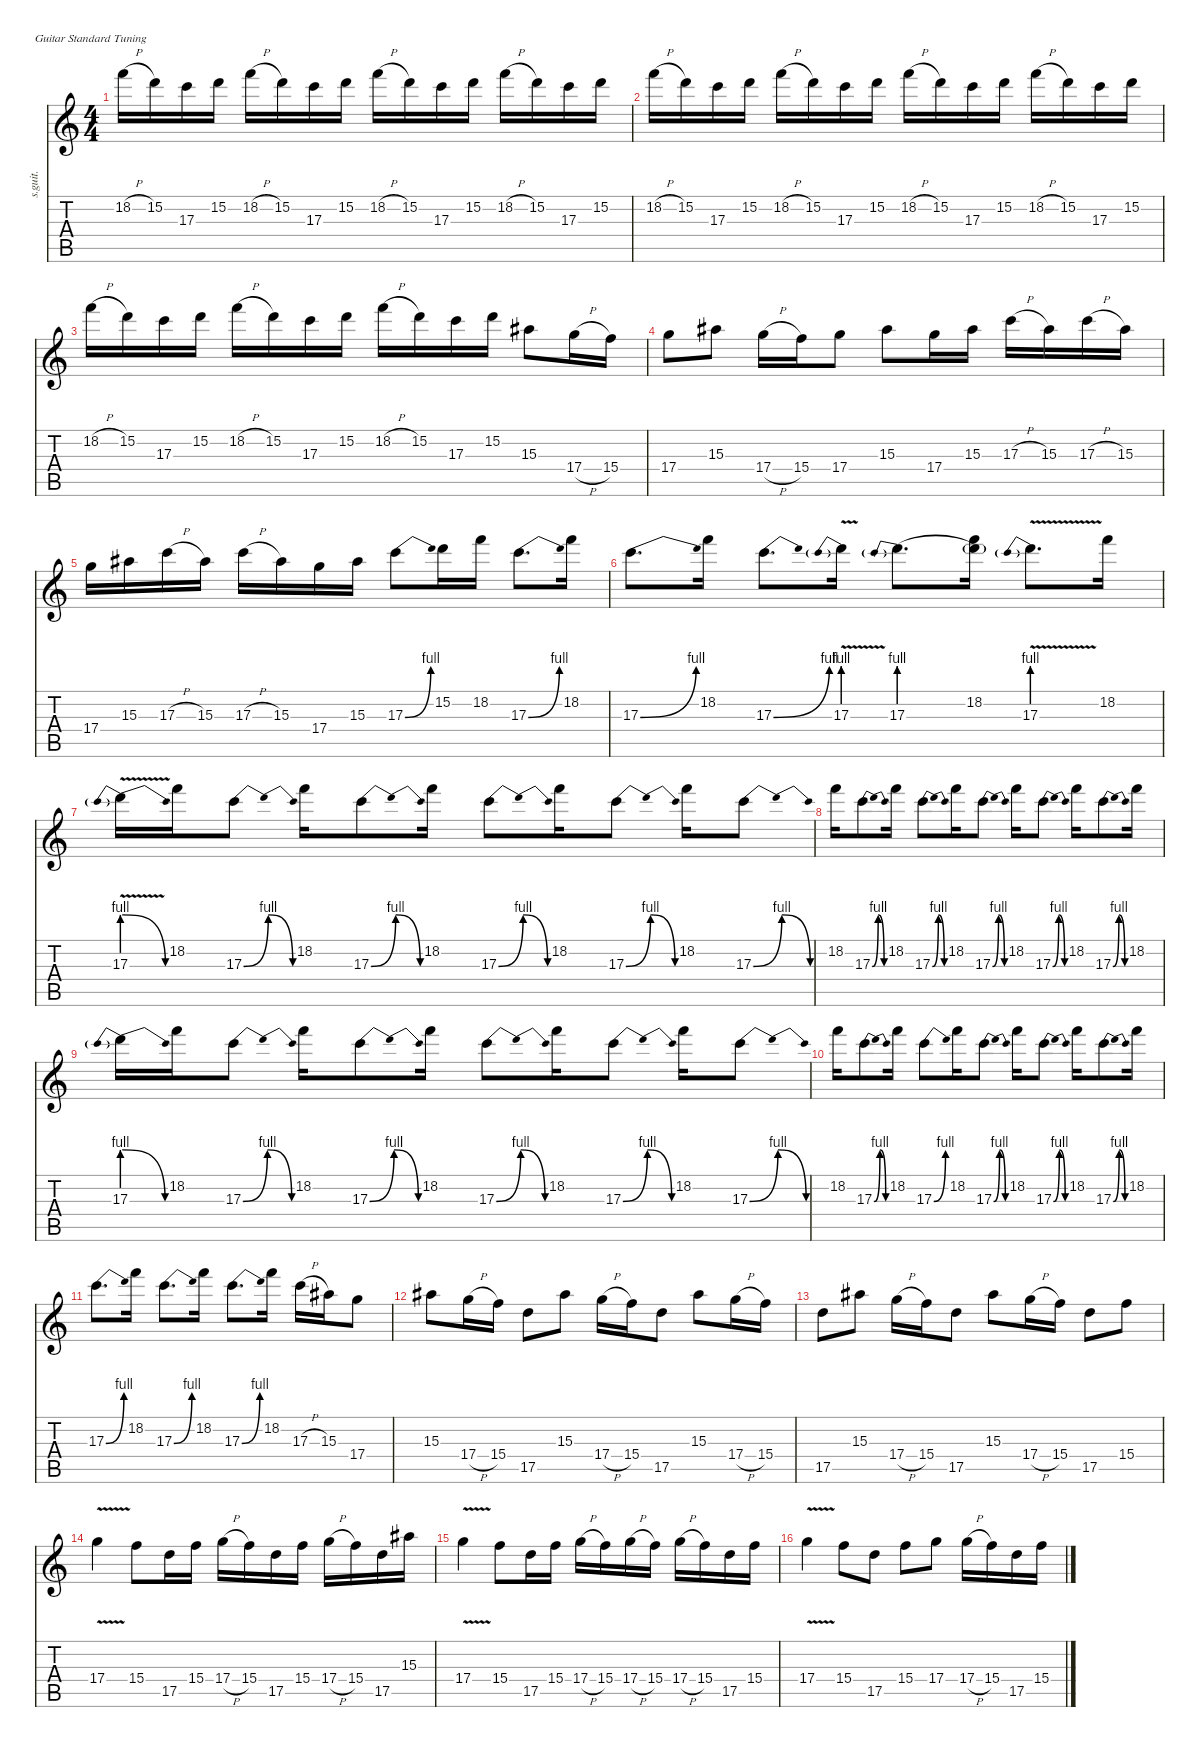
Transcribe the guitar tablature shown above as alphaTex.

\defaultSystemsLayout 4
\hideDynamics
\bracketExtendMode nobrackets
\track ("Allen Collins (Lead Guitar-Left Stereo)" "s.guit.") {instrument overdrivenguitar}
\staff {score tabs}
\tuning (E4 B3 G3 D3 A2 E2)
\ts (4 4)
\tempo (150 hide)
\clef g2
\ks c
18.2{h}.16{lyrics (0 "") lyrics (1 "") lyrics (2 "") lyrics (3 "") lyrics (4 "") dy f} 15.2.16{lyrics (0 "") lyrics (1 "") lyrics (2 "") lyrics (3 "") lyrics (4 "")} 17.3.16{lyrics (0 "") lyrics (1 "") lyrics (2 "") lyrics (3 "") lyrics (4 "")} 15.2.16{lyrics (0 "") lyrics (1 "") lyrics (2 "") lyrics (3 "") lyrics (4 "")} 18.2{h}.16{lyrics (0 "") lyrics (1 "") lyrics (2 "") lyrics (3 "") lyrics (4 "")} 15.2.16{lyrics (0 "") lyrics (1 "") lyrics (2 "") lyrics (3 "") lyrics (4 "")} 17.3.16{lyrics (0 "") lyrics (1 "") lyrics (2 "") lyrics (3 "") lyrics (4 "")} 15.2.16{lyrics (0 "") lyrics (1 "") lyrics (2 "") lyrics (3 "") lyrics (4 "")} 18.2{h}.16{lyrics (0 "") lyrics (1 "") lyrics (2 "") lyrics (3 "") lyrics (4 "")} 15.2.16{lyrics (0 "") lyrics (1 "") lyrics (2 "") lyrics (3 "") lyrics (4 "")} 17.3.16{lyrics (0 "") lyrics (1 "") lyrics (2 "") lyrics (3 "") lyrics (4 "")} 15.2.16{lyrics (0 "") lyrics (1 "") lyrics (2 "") lyrics (3 "") lyrics (4 "")} 18.2{h}.16{lyrics (0 "") lyrics (1 "") lyrics (2 "") lyrics (3 "") lyrics (4 "")} 15.2.16{lyrics (0 "") lyrics (1 "") lyrics (2 "") lyrics (3 "") lyrics (4 "")} 17.3.16{lyrics (0 "") lyrics (1 "") lyrics (2 "") lyrics (3 "") lyrics (4 "")} 15.2.16{lyrics (0 "") lyrics (1 "") lyrics (2 "") lyrics (3 "") lyrics (4 "")} |
18.2{h}.16{lyrics (0 "") lyrics (1 "") lyrics (2 "") lyrics (3 "") lyrics (4 "")} 15.2.16{lyrics (0 "") lyrics (1 "") lyrics (2 "") lyrics (3 "") lyrics (4 "")} 17.3.16{lyrics (0 "") lyrics (1 "") lyrics (2 "") lyrics (3 "") lyrics (4 "")} 15.2.16{lyrics (0 "") lyrics (1 "") lyrics (2 "") lyrics (3 "") lyrics (4 "")} 18.2{h}.16{lyrics (0 "") lyrics (1 "") lyrics (2 "") lyrics (3 "") lyrics (4 "")} 15.2.16{lyrics (0 "") lyrics (1 "") lyrics (2 "") lyrics (3 "") lyrics (4 "")} 17.3.16{lyrics (0 "") lyrics (1 "") lyrics (2 "") lyrics (3 "") lyrics (4 "")} 15.2.16{lyrics (0 "") lyrics (1 "") lyrics (2 "") lyrics (3 "") lyrics (4 "")} 18.2{h}.16{lyrics (0 "") lyrics (1 "") lyrics (2 "") lyrics (3 "") lyrics (4 "")} 15.2.16{lyrics (0 "") lyrics (1 "") lyrics (2 "") lyrics (3 "") lyrics (4 "")} 17.3.16{lyrics (0 "") lyrics (1 "") lyrics (2 "") lyrics (3 "") lyrics (4 "")} 15.2.16{lyrics (0 "") lyrics (1 "") lyrics (2 "") lyrics (3 "") lyrics (4 "")} 18.2{h}.16{lyrics (0 "") lyrics (1 "") lyrics (2 "") lyrics (3 "") lyrics (4 "")} 15.2.16{lyrics (0 "") lyrics (1 "") lyrics (2 "") lyrics (3 "") lyrics (4 "")} 17.3.16{lyrics (0 "") lyrics (1 "") lyrics (2 "") lyrics (3 "") lyrics (4 "")} 15.2.16{lyrics (0 "") lyrics (1 "") lyrics (2 "") lyrics (3 "") lyrics (4 "")} |
18.2{h}.16{lyrics (0 "") lyrics (1 "") lyrics (2 "") lyrics (3 "") lyrics (4 "")} 15.2.16{lyrics (0 "") lyrics (1 "") lyrics (2 "") lyrics (3 "") lyrics (4 "")} 17.3.16{lyrics (0 "") lyrics (1 "") lyrics (2 "") lyrics (3 "") lyrics (4 "")} 15.2.16{lyrics (0 "") lyrics (1 "") lyrics (2 "") lyrics (3 "") lyrics (4 "")} 18.2{h}.16{lyrics (0 "") lyrics (1 "") lyrics (2 "") lyrics (3 "") lyrics (4 "")} 15.2.16{lyrics (0 "") lyrics (1 "") lyrics (2 "") lyrics (3 "") lyrics (4 "")} 17.3.16{lyrics (0 "") lyrics (1 "") lyrics (2 "") lyrics (3 "") lyrics (4 "")} 15.2.16{lyrics (0 "") lyrics (1 "") lyrics (2 "") lyrics (3 "") lyrics (4 "")} 18.2{h}.16{lyrics (0 "") lyrics (1 "") lyrics (2 "") lyrics (3 "") lyrics (4 "")} 15.2.16{lyrics (0 "") lyrics (1 "") lyrics (2 "") lyrics (3 "") lyrics (4 "")} 17.3.16{lyrics (0 "") lyrics (1 "") lyrics (2 "") lyrics (3 "") lyrics (4 "")} 15.2.16{lyrics (0 "") lyrics (1 "") lyrics (2 "") lyrics (3 "") lyrics (4 "")} 15.3{acc #}.8{lyrics (0 "") lyrics (1 "") lyrics (2 "") lyrics (3 "") lyrics (4 "")} 17.4{h}.16{lyrics (0 "") lyrics (1 "") lyrics (2 "") lyrics (3 "") lyrics (4 "")} 15.4.16{lyrics (0 "") lyrics (1 "") lyrics (2 "") lyrics (3 "") lyrics (4 "")} |
17.4.8{lyrics (0 "") lyrics (1 "") lyrics (2 "") lyrics (3 "") lyrics (4 "")} 15.3{acc #}.8{lyrics (0 "") lyrics (1 "") lyrics (2 "") lyrics (3 "") lyrics (4 "")} 17.4{h}.16{lyrics (0 "") lyrics (1 "") lyrics (2 "") lyrics (3 "") lyrics (4 "")} 15.4.16{lyrics (0 "") lyrics (1 "") lyrics (2 "") lyrics (3 "") lyrics (4 "")} 17.4.8{lyrics (0 "") lyrics (1 "") lyrics (2 "") lyrics (3 "") lyrics (4 "")} 15.3{acc #}.8{lyrics (0 "") lyrics (1 "") lyrics (2 "") lyrics (3 "") lyrics (4 "")} 17.4.16{lyrics (0 "") lyrics (1 "") lyrics (2 "") lyrics (3 "") lyrics (4 "")} 15.3{acc #}.16{lyrics (0 "") lyrics (1 "") lyrics (2 "") lyrics (3 "") lyrics (4 "")} 17.3{h}.16{lyrics (0 "") lyrics (1 "") lyrics (2 "") lyrics (3 "") lyrics (4 "")} 15.3{acc #}.16{lyrics (0 "") lyrics (1 "") lyrics (2 "") lyrics (3 "") lyrics (4 "")} 17.3{h}.16{lyrics (0 "") lyrics (1 "") lyrics (2 "") lyrics (3 "") lyrics (4 "")} 15.3{acc #}.16{lyrics (0 "") lyrics (1 "") lyrics (2 "") lyrics (3 "") lyrics (4 "")} |
17.4.16{lyrics (0 "") lyrics (1 "") lyrics (2 "") lyrics (3 "") lyrics (4 "")} 15.3{acc #}.16{lyrics (0 "") lyrics (1 "") lyrics (2 "") lyrics (3 "") lyrics (4 "")} 17.3{h}.16{lyrics (0 "") lyrics (1 "") lyrics (2 "") lyrics (3 "") lyrics (4 "")} 15.3{acc #}.16{lyrics (0 "") lyrics (1 "") lyrics (2 "") lyrics (3 "") lyrics (4 "")} 17.3{h}.16{lyrics (0 "") lyrics (1 "") lyrics (2 "") lyrics (3 "") lyrics (4 "")} 15.3{acc #}.16{lyrics (0 "") lyrics (1 "") lyrics (2 "") lyrics (3 "") lyrics (4 "")} 17.4.16{lyrics (0 "") lyrics (1 "") lyrics (2 "") lyrics (3 "") lyrics (4 "")} 15.3{acc #}.16{lyrics (0 "") lyrics (1 "") lyrics (2 "") lyrics (3 "") lyrics (4 "")} 17.3{be (bend 0 0 30 4)}.8{lyrics (0 "") lyrics (1 "") lyrics (2 "") lyrics (3 "") lyrics (4 "")} 15.2.16{lyrics (0 "") lyrics (1 "") lyrics (2 "") lyrics (3 "") lyrics (4 "")} 18.2.16{lyrics (0 "") lyrics (1 "") lyrics (2 "") lyrics (3 "") lyrics (4 "")} 17.3{be (bend 0 0 30 4)}.8{d lyrics (0 "") lyrics (1 "") lyrics (2 "") lyrics (3 "") lyrics (4 "")} 18.2.16{lyrics (0 "") lyrics (1 "") lyrics (2 "") lyrics (3 "") lyrics (4 "")} |
17.3{be (bend 0 0 30 4)}.8{d lyrics (0 "") lyrics (1 "") lyrics (2 "") lyrics (3 "") lyrics (4 "")} 18.2.16{lyrics (0 "") lyrics (1 "") lyrics (2 "") lyrics (3 "") lyrics (4 "")} 17.3{be (bend 0 0 30 4)}.8{d lyrics (0 "") lyrics (1 "") lyrics (2 "") lyrics (3 "") lyrics (4 "")} 17.3{be (prebend 0 4 60 4) v}.16{lyrics (0 "") lyrics (1 "") lyrics (2 "") lyrics (3 "") lyrics (4 "")} 17.3{be (prebend 0 4 60 4)}.8{d lyrics (0 "") lyrics (1 "") lyrics (2 "") lyrics (3 "") lyrics (4 "")} (18.2 17.3{t}).16{lyrics (0 "") lyrics (1 "") lyrics (2 "") lyrics (3 "") lyrics (4 "")} 17.3{be (prebend 0 4 60 4) v}.8{d lyrics (0 "") lyrics (1 "") lyrics (2 "") lyrics (3 "") lyrics (4 "")} 18.2.16{lyrics (0 "") lyrics (1 "") lyrics (2 "") lyrics (3 "") lyrics (4 "")} |
17.3{be (prebendrelease 0 4 40.199999999999996 0) v}.16{lyrics (0 "") lyrics (1 "") lyrics (2 "") lyrics (3 "") lyrics (4 "")} 18.2.16{lyrics (0 "") lyrics (1 "") lyrics (2 "") lyrics (3 "") lyrics (4 "")} 17.3{be (bendrelease 0 0 30 4 30 4 60 0)}.8{lyrics (0 "") lyrics (1 "") lyrics (2 "") lyrics (3 "") lyrics (4 "")} 18.2.16{lyrics (0 "") lyrics (1 "") lyrics (2 "") lyrics (3 "") lyrics (4 "")} 17.3{be (bendrelease 0 0 30 4 30 4 60 0)}.8{lyrics (0 "") lyrics (1 "") lyrics (2 "") lyrics (3 "") lyrics (4 "")} 18.2.16{lyrics (0 "") lyrics (1 "") lyrics (2 "") lyrics (3 "") lyrics (4 "")} 17.3{be (bendrelease 0 0 30 4 30 4 60 0)}.8{lyrics (0 "") lyrics (1 "") lyrics (2 "") lyrics (3 "") lyrics (4 "")} 18.2.16{lyrics (0 "") lyrics (1 "") lyrics (2 "") lyrics (3 "") lyrics (4 "")} 17.3{be (bendrelease 0 0 30 4 30 4 60 0)}.8{lyrics (0 "") lyrics (1 "") lyrics (2 "") lyrics (3 "") lyrics (4 "")} 18.2.16{lyrics (0 "") lyrics (1 "") lyrics (2 "") lyrics (3 "") lyrics (4 "")} 17.3{be (bendrelease 0 0 30 4 30 4 60 0)}.8{lyrics (0 "") lyrics (1 "") lyrics (2 "") lyrics (3 "") lyrics (4 "")} |
18.2.16{lyrics (0 "") lyrics (1 "") lyrics (2 "") lyrics (3 "") lyrics (4 "")} 17.3{be (bendrelease 0 0 30 4 30 4 60 0)}.8{lyrics (0 "") lyrics (1 "") lyrics (2 "") lyrics (3 "") lyrics (4 "")} 18.2.16{lyrics (0 "") lyrics (1 "") lyrics (2 "") lyrics (3 "") lyrics (4 "")} 17.3{be (bendrelease 0 0 30 4 30 4 60 0)}.8{lyrics (0 "") lyrics (1 "") lyrics (2 "") lyrics (3 "") lyrics (4 "")} 18.2.16{lyrics (0 "") lyrics (1 "") lyrics (2 "") lyrics (3 "") lyrics (4 "")} 17.3{be (bendrelease 0 0 30 4 30 4 60 0)}.8{lyrics (0 "") lyrics (1 "") lyrics (2 "") lyrics (3 "") lyrics (4 "")} 18.2.16{lyrics (0 "") lyrics (1 "") lyrics (2 "") lyrics (3 "") lyrics (4 "")} 17.3{be (bendrelease 0 0 30 4 30 4 60 0)}.8{lyrics (0 "") lyrics (1 "") lyrics (2 "") lyrics (3 "") lyrics (4 "")} 18.2.16{lyrics (0 "") lyrics (1 "") lyrics (2 "") lyrics (3 "") lyrics (4 "")} 17.3{be (bendrelease 0 0 30 4 30 4 60 0)}.8{lyrics (0 "") lyrics (1 "") lyrics (2 "") lyrics (3 "") lyrics (4 "")} 18.2.16{lyrics (0 "") lyrics (1 "") lyrics (2 "") lyrics (3 "") lyrics (4 "")} |
17.3{be (prebendrelease 0 4 40.199999999999996 0)}.16{lyrics (0 "") lyrics (1 "") lyrics (2 "") lyrics (3 "") lyrics (4 "")} 18.2.16{lyrics (0 "") lyrics (1 "") lyrics (2 "") lyrics (3 "") lyrics (4 "")} 17.3{be (bendrelease 0 0 30 4 30 4 60 0)}.8{lyrics (0 "") lyrics (1 "") lyrics (2 "") lyrics (3 "") lyrics (4 "")} 18.2.16{lyrics (0 "") lyrics (1 "") lyrics (2 "") lyrics (3 "") lyrics (4 "")} 17.3{be (bendrelease 0 0 30 4 30 4 60 0)}.8{lyrics (0 "") lyrics (1 "") lyrics (2 "") lyrics (3 "") lyrics (4 "")} 18.2.16{lyrics (0 "") lyrics (1 "") lyrics (2 "") lyrics (3 "") lyrics (4 "")} 17.3{be (bendrelease 0 0 30 4 30 4 60 0)}.8{lyrics (0 "") lyrics (1 "") lyrics (2 "") lyrics (3 "") lyrics (4 "")} 18.2.16{lyrics (0 "") lyrics (1 "") lyrics (2 "") lyrics (3 "") lyrics (4 "")} 17.3{be (bendrelease 0 0 30 4 30 4 60 0)}.8{lyrics (0 "") lyrics (1 "") lyrics (2 "") lyrics (3 "") lyrics (4 "")} 18.2.16{lyrics (0 "") lyrics (1 "") lyrics (2 "") lyrics (3 "") lyrics (4 "")} 17.3{be (bendrelease 0 0 30 4 30 4 60 0)}.8{lyrics (0 "") lyrics (1 "") lyrics (2 "") lyrics (3 "") lyrics (4 "")} |
18.2.16{lyrics (0 "") lyrics (1 "") lyrics (2 "") lyrics (3 "") lyrics (4 "")} 17.3{be (bendrelease 0 0 30 4 30 4 60 0)}.8{lyrics (0 "") lyrics (1 "") lyrics (2 "") lyrics (3 "") lyrics (4 "")} 18.2.16{lyrics (0 "") lyrics (1 "") lyrics (2 "") lyrics (3 "") lyrics (4 "")} 17.3{be (bend 0 0 30 4)}.8{lyrics (0 "") lyrics (1 "") lyrics (2 "") lyrics (3 "") lyrics (4 "")} 18.2.16{lyrics (0 "") lyrics (1 "") lyrics (2 "") lyrics (3 "") lyrics (4 "")} 17.3{be (bendrelease 0 0 30 4 30 4 60 0)}.8{lyrics (0 "") lyrics (1 "") lyrics (2 "") lyrics (3 "") lyrics (4 "")} 18.2.16{lyrics (0 "") lyrics (1 "") lyrics (2 "") lyrics (3 "") lyrics (4 "")} 17.3{be (bendrelease 0 0 30 4 30 4 60 0)}.8{lyrics (0 "") lyrics (1 "") lyrics (2 "") lyrics (3 "") lyrics (4 "")} 18.2.16{lyrics (0 "") lyrics (1 "") lyrics (2 "") lyrics (3 "") lyrics (4 "")} 17.3{be (bendrelease 0 0 30 4 30 4 60 0)}.8{lyrics (0 "") lyrics (1 "") lyrics (2 "") lyrics (3 "") lyrics (4 "")} 18.2.16{lyrics (0 "") lyrics (1 "") lyrics (2 "") lyrics (3 "") lyrics (4 "")} |
17.3{be (bend 0 0 30 4)}.8{d lyrics (0 "") lyrics (1 "") lyrics (2 "") lyrics (3 "") lyrics (4 "")} 18.2.16{lyrics (0 "") lyrics (1 "") lyrics (2 "") lyrics (3 "") lyrics (4 "")} 17.3{be (bend 0 0 30 4)}.8{d lyrics (0 "") lyrics (1 "") lyrics (2 "") lyrics (3 "") lyrics (4 "")} 18.2.16{lyrics (0 "") lyrics (1 "") lyrics (2 "") lyrics (3 "") lyrics (4 "")} 17.3{be (bend 0 0 30 4)}.8{d lyrics (0 "") lyrics (1 "") lyrics (2 "") lyrics (3 "") lyrics (4 "")} 18.2.16{lyrics (0 "") lyrics (1 "") lyrics (2 "") lyrics (3 "") lyrics (4 "")} 17.3{h}.16{lyrics (0 "") lyrics (1 "") lyrics (2 "") lyrics (3 "") lyrics (4 "")} 15.3{acc #}.16{lyrics (0 "") lyrics (1 "") lyrics (2 "") lyrics (3 "") lyrics (4 "")} 17.4.8{lyrics (0 "") lyrics (1 "") lyrics (2 "") lyrics (3 "") lyrics (4 "")} |
15.3{acc #}.8{lyrics (0 "") lyrics (1 "") lyrics (2 "") lyrics (3 "") lyrics (4 "")} 17.4{h}.16{lyrics (0 "") lyrics (1 "") lyrics (2 "") lyrics (3 "") lyrics (4 "")} 15.4.16{lyrics (0 "") lyrics (1 "") lyrics (2 "") lyrics (3 "") lyrics (4 "")} 17.5.8{lyrics (0 "") lyrics (1 "") lyrics (2 "") lyrics (3 "") lyrics (4 "")} 15.3{acc #}.8{lyrics (0 "") lyrics (1 "") lyrics (2 "") lyrics (3 "") lyrics (4 "")} 17.4{h}.16{lyrics (0 "") lyrics (1 "") lyrics (2 "") lyrics (3 "") lyrics (4 "")} 15.4.16{lyrics (0 "") lyrics (1 "") lyrics (2 "") lyrics (3 "") lyrics (4 "")} 17.5.8{lyrics (0 "") lyrics (1 "") lyrics (2 "") lyrics (3 "") lyrics (4 "")} 15.3{acc #}.8{lyrics (0 "") lyrics (1 "") lyrics (2 "") lyrics (3 "") lyrics (4 "")} 17.4{h}.16{lyrics (0 "") lyrics (1 "") lyrics (2 "") lyrics (3 "") lyrics (4 "")} 15.4.16{lyrics (0 "") lyrics (1 "") lyrics (2 "") lyrics (3 "") lyrics (4 "")} |
17.5.8{lyrics (0 "") lyrics (1 "") lyrics (2 "") lyrics (3 "") lyrics (4 "")} 15.3{acc #}.8{lyrics (0 "") lyrics (1 "") lyrics (2 "") lyrics (3 "") lyrics (4 "")} 17.4{h}.16{lyrics (0 "") lyrics (1 "") lyrics (2 "") lyrics (3 "") lyrics (4 "")} 15.4.16{lyrics (0 "") lyrics (1 "") lyrics (2 "") lyrics (3 "") lyrics (4 "")} 17.5.8{lyrics (0 "") lyrics (1 "") lyrics (2 "") lyrics (3 "") lyrics (4 "")} 15.3{acc #}.8{lyrics (0 "") lyrics (1 "") lyrics (2 "") lyrics (3 "") lyrics (4 "")} 17.4{h}.16{lyrics (0 "") lyrics (1 "") lyrics (2 "") lyrics (3 "") lyrics (4 "")} 15.4.16{lyrics (0 "") lyrics (1 "") lyrics (2 "") lyrics (3 "") lyrics (4 "")} 17.5.8{lyrics (0 "") lyrics (1 "") lyrics (2 "") lyrics (3 "") lyrics (4 "")} 15.4.8{lyrics (0 "") lyrics (1 "") lyrics (2 "") lyrics (3 "") lyrics (4 "")} |
17.4{v}.4{lyrics (0 "") lyrics (1 "") lyrics (2 "") lyrics (3 "") lyrics (4 "")} 15.4.8{lyrics (0 "") lyrics (1 "") lyrics (2 "") lyrics (3 "") lyrics (4 "")} 17.5.16{lyrics (0 "") lyrics (1 "") lyrics (2 "") lyrics (3 "") lyrics (4 "")} 15.4.16{lyrics (0 "") lyrics (1 "") lyrics (2 "") lyrics (3 "") lyrics (4 "")} 17.4{h}.16{lyrics (0 "") lyrics (1 "") lyrics (2 "") lyrics (3 "") lyrics (4 "")} 15.4.16{lyrics (0 "") lyrics (1 "") lyrics (2 "") lyrics (3 "") lyrics (4 "")} 17.5.16{lyrics (0 "") lyrics (1 "") lyrics (2 "") lyrics (3 "") lyrics (4 "")} 15.4.16{lyrics (0 "") lyrics (1 "") lyrics (2 "") lyrics (3 "") lyrics (4 "")} 17.4{h}.16{lyrics (0 "") lyrics (1 "") lyrics (2 "") lyrics (3 "") lyrics (4 "")} 15.4.16{lyrics (0 "") lyrics (1 "") lyrics (2 "") lyrics (3 "") lyrics (4 "")} 17.5.16{lyrics (0 "") lyrics (1 "") lyrics (2 "") lyrics (3 "") lyrics (4 "")} 15.3{acc #}.16{lyrics (0 "") lyrics (1 "") lyrics (2 "") lyrics (3 "") lyrics (4 "")} |
17.4{v}.4{lyrics (0 "") lyrics (1 "") lyrics (2 "") lyrics (3 "") lyrics (4 "")} 15.4.8{lyrics (0 "") lyrics (1 "") lyrics (2 "") lyrics (3 "") lyrics (4 "")} 17.5.16{lyrics (0 "") lyrics (1 "") lyrics (2 "") lyrics (3 "") lyrics (4 "")} 15.4.16{lyrics (0 "") lyrics (1 "") lyrics (2 "") lyrics (3 "") lyrics (4 "")} 17.4{h}.16{lyrics (0 "") lyrics (1 "") lyrics (2 "") lyrics (3 "") lyrics (4 "")} 15.4.16{lyrics (0 "") lyrics (1 "") lyrics (2 "") lyrics (3 "") lyrics (4 "")} 17.4{h}.16{lyrics (0 "") lyrics (1 "") lyrics (2 "") lyrics (3 "") lyrics (4 "")} 15.4.16{lyrics (0 "") lyrics (1 "") lyrics (2 "") lyrics (3 "") lyrics (4 "")} 17.4{h}.16{lyrics (0 "") lyrics (1 "") lyrics (2 "") lyrics (3 "") lyrics (4 "")} 15.4.16{lyrics (0 "") lyrics (1 "") lyrics (2 "") lyrics (3 "") lyrics (4 "")} 17.5.16{lyrics (0 "") lyrics (1 "") lyrics (2 "") lyrics (3 "") lyrics (4 "")} 15.4.16{lyrics (0 "") lyrics (1 "") lyrics (2 "") lyrics (3 "") lyrics (4 "")} |
17.4{v}.4{lyrics (0 "") lyrics (1 "") lyrics (2 "") lyrics (3 "") lyrics (4 "")} 15.4.8{lyrics (0 "") lyrics (1 "") lyrics (2 "") lyrics (3 "") lyrics (4 "")} 17.5.8{lyrics (0 "") lyrics (1 "") lyrics (2 "") lyrics (3 "") lyrics (4 "")} 15.4.8{lyrics (0 "") lyrics (1 "") lyrics (2 "") lyrics (3 "") lyrics (4 "")} 17.4.8{lyrics (0 "") lyrics (1 "") lyrics (2 "") lyrics (3 "") lyrics (4 "")} 17.4{h}.16{lyrics (0 "") lyrics (1 "") lyrics (2 "") lyrics (3 "") lyrics (4 "")} 15.4.16{lyrics (0 "") lyrics (1 "") lyrics (2 "") lyrics (3 "") lyrics (4 "")} 17.5.16{lyrics (0 "") lyrics (1 "") lyrics (2 "") lyrics (3 "") lyrics (4 "")} 15.4.16{lyrics (0 "") lyrics (1 "") lyrics (2 "") lyrics (3 "") lyrics (4 "")}
